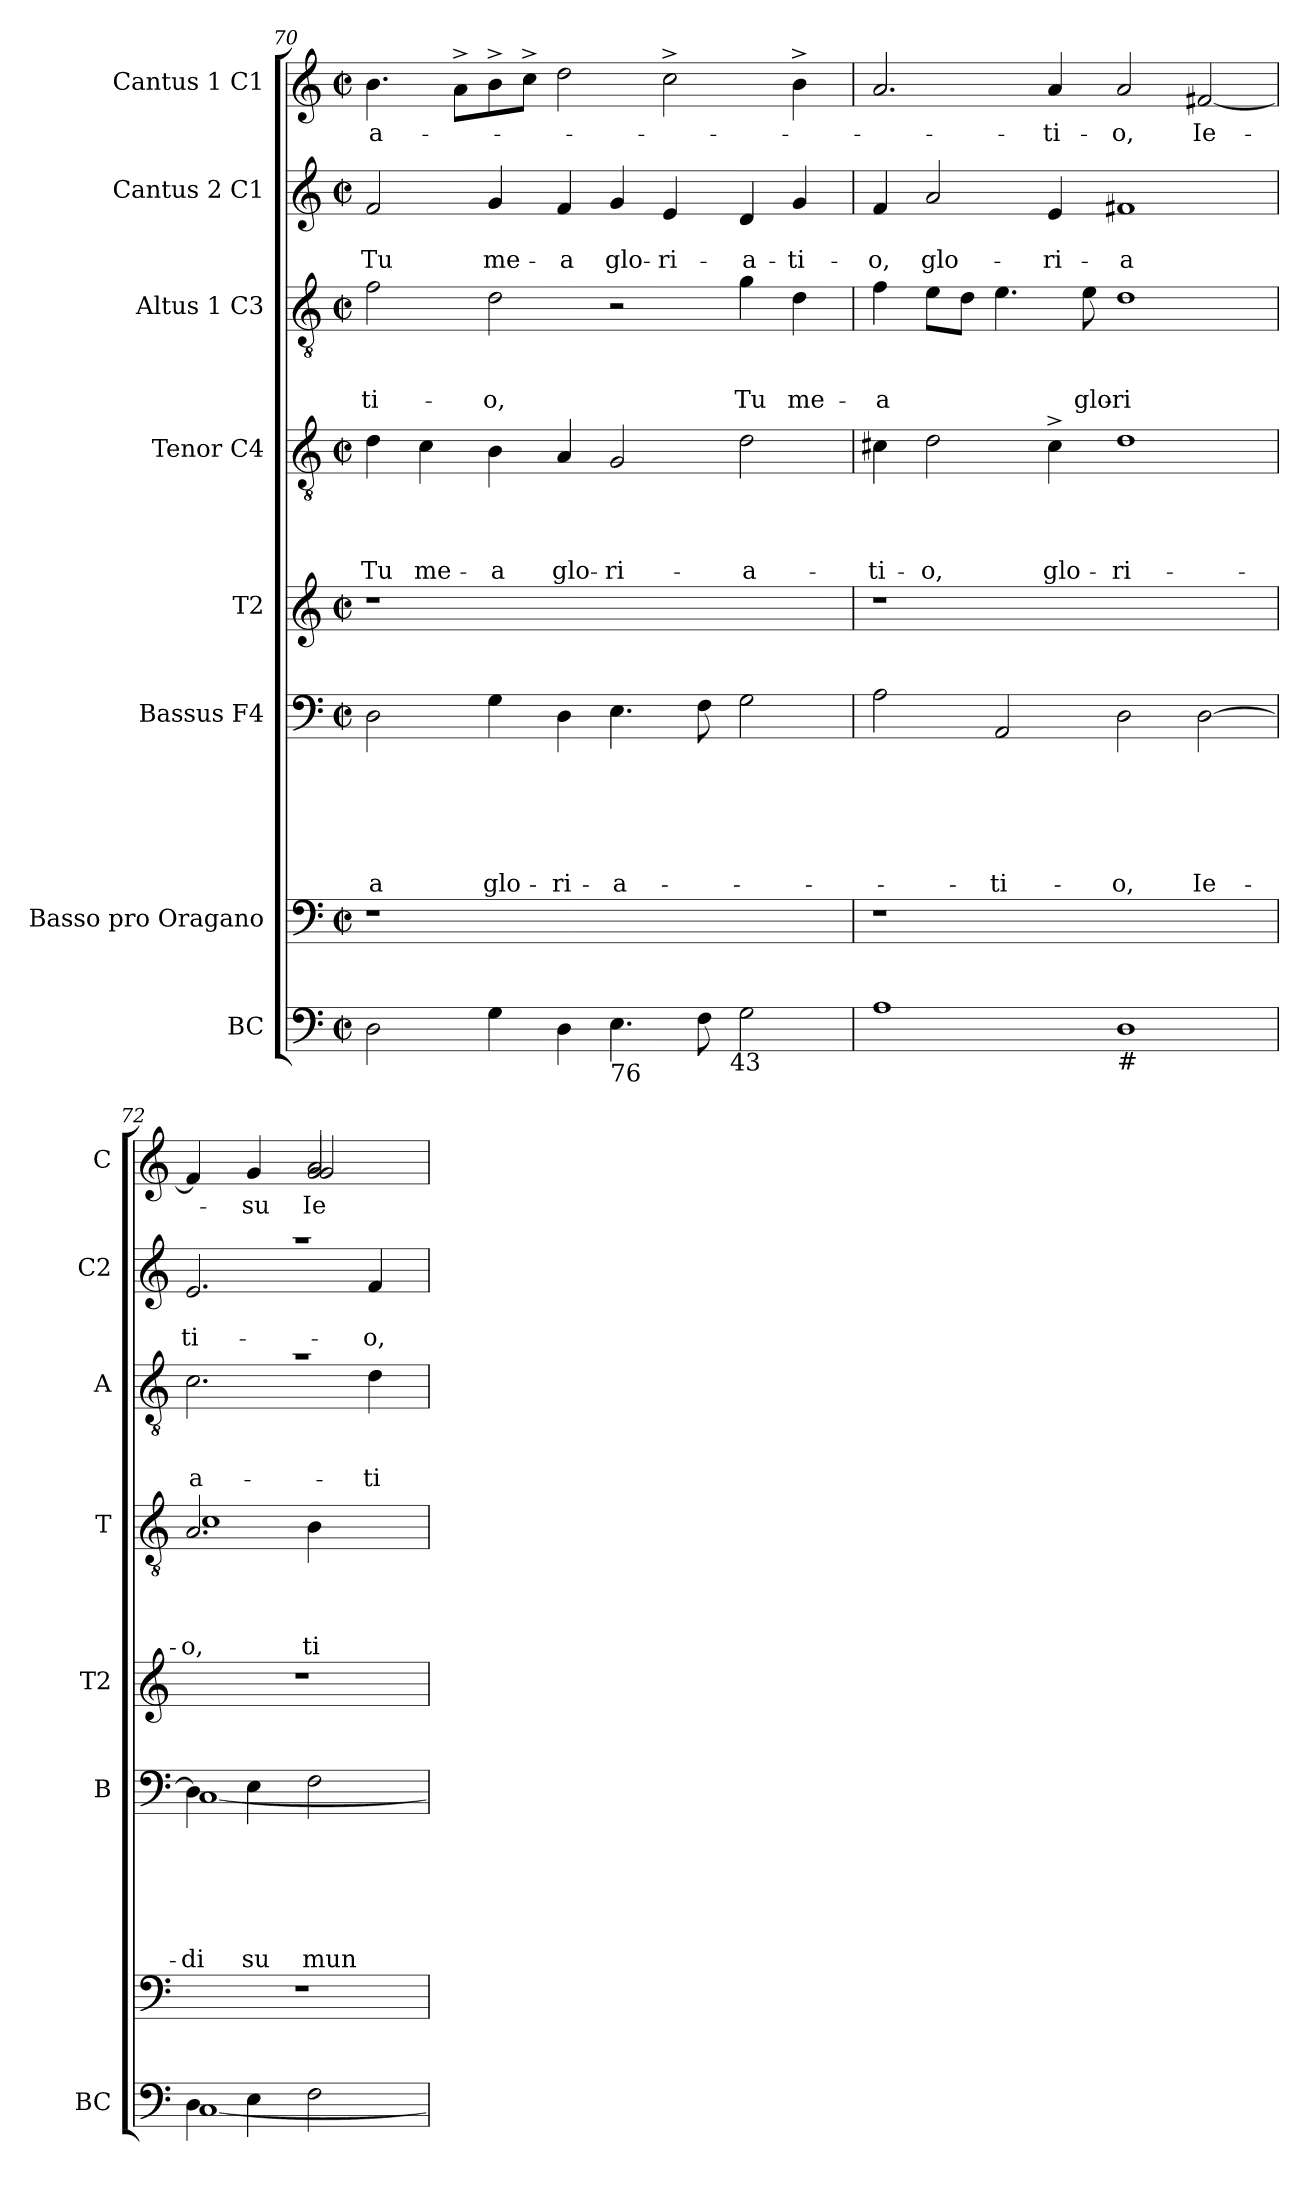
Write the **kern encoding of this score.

**kern	**kern	**kern	**text	**text	**text	**text	**text	**text	**kern	**kern	**text	**text	**text	**text	**kern	**text	**text	**text	**kern	**text	**text	**kern	**text
*part8	*part7	*part6	*part6	*part6	*part6	*part6	*part6	*part6	*part5	*part4	*part4	*part4	*part4	*part4	*part3	*part3	*part3	*part3	*part2	*part2	*part2	*part1	*part1
*staff8	*staff7	*staff6	*staff6	*staff6	*staff6	*staff6	*staff6	*staff6	*staff5	*staff4	*staff4	*staff4	*staff4	*staff4	*staff3	*staff3	*staff3	*staff3	*staff2	*staff2	*staff2	*staff1	*staff1
*I"BC	*I"Basso pro Oragano	*I"Bassus F4	*	*	*	*	*	*	*I"T2	*I"Tenor C4	*	*	*	*	*I"Altus 1 C3	*	*	*	*I"Cantus 2 C1	*	*	*I"Cantus 1 C1	*
*I'BC	*	*I'B	*	*	*	*	*	*	*I'T2	*I'T	*	*	*	*	*I'A	*	*	*	*I'C2	*	*	*I'C	*
*clefF4	*clefF4	*clefF4	*	*	*	*	*	*	*clefG2	*clefGv2	*	*	*	*	*clefGv2	*	*	*	*clefG2	*	*	*clefG2	*
*	*ITrd7c12	*	*	*	*	*	*	*	*	*	*	*	*	*	*	*	*	*	*	*	*	*	*
*k[]	*k[]	*k[]	*	*	*	*	*	*	*k[]	*k[]	*	*	*	*	*k[]	*	*	*	*k[]	*	*	*k[]	*
*C:	*C:	*C:	*	*	*	*	*	*	*C:	*C:	*	*	*	*	*C:	*	*	*	*C:	*	*	*C:	*
*M2/2	*M2/2	*M2/2	*	*	*	*	*	*	*M2/2	*M2/2	*	*	*	*	*M2/2	*	*	*	*M2/2	*	*	*M2/2	*
*met(c|)	*met(c|)	*met(c|)	*	*	*	*	*	*	*met(c|)	*met(c|)	*	*	*	*	*met(c|)	*	*	*	*met(c|)	*	*	*met(c|)	*
=70	=70	=70	=70	=70	=70	=70	=70	=70	=70	=70	=70	=70	=70	=70	=70	=70	=70	=70	=70	=70	=70	=70	=70
!	!	!	!	!	!	!	!	!LO:LY:b	!	!	!	!	!	!LO:LY:b	!	!	!	!LO:LY:b	!	!	!LO:LY:b	!	!LO:LY:b
*^	*	*	*	*	*	*	*	*	*	*	*	*	*	*	*	*	*	*	*	*	*	*	*
2D\	1ryy	1r	2D\	.	.	.	.	.	-a	1r	4d\	.	.	.	Tu	2f\	.	.	-ti-	2f/	.	Tu	4.b\	-a-
!	!	!	!	!	!	!	!	!	!	!	!	!	!	!	!LO:LY:b:rj	!	!	!	!	!	!	!	!	!
.	.	.	.	.	.	.	.	.	.	.	4c\	.	.	.	me-	.	.	.	.	.	.	.	.	.
.	.	.	.	.	.	.	.	.	.	.	.	.	.	.	.	.	.	.	.	.	.	.	8a^>\L	.
!	!	!	!	!	!	!	!	!	!LO:LY:b	!	!	!	!	!	!LO:LY:b	!	!	!	!LO:LY:b	!	!	!LO:LY:b	!	!
4G\	.	.	4G\	.	.	.	.	.	glo-	.	4B\	.	.	.	-a	2d\	.	.	-o,	4g/	.	me-	8b^>\	.
.	.	.	.	.	.	.	.	.	.	.	.	.	.	.	.	.	.	.	.	.	.	.	8cc^>\J	.
!	!	!	!	!	!	!	!	!	!LO:LY:b	!	!	!	!	!	!LO:LY:b	!	!	!	!	!	!	!LO:LY:b	!	!
4D\	.	.	4D\	.	.	.	.	.	-ri-	.	4A/	.	.	.	glo-	.	.	.	.	4f/	.	-a	2dd\	.
!LO:TX:b:t=76	!	!	!	!	!	!	!	!	!	!	!	!	!	!	!	!	!	!	!	!	!	!	!	!
!	!	!	!	!	!	!	!	!	!LO:LY:b	!	!	!	!	!	!LO:LY:b	!	!	!	!	!	!	!LO:LY:b	!	!
4.E\	4ryy	1ryy	4.E\	.	.	.	.	.	-a-	1ryy	2G/	.	.	.	-ri-	2r	.	.	.	4g/	.	glo-	.	.
!	!	!	!	!	!	!	!	!	!	!	!	!	!	!	!	!	!	!	!	!	!	!LO:LY:b	!	!
.	8...ryy	.	.	.	.	.	.	.	.	.	.	.	.	.	.	.	.	.	.	4e/	.	-ri-	2cc^>\	.
8F\	.	.	8F\	.	.	.	.	.	.	.	.	.	.	.	.	.	.	.	.	.	.	.	.	.
!	!LO:TX:b:t=43	!	!	!	!	!	!	!	!	!	!	!	!	!	!	!	!	!	!	!	!	!	!	!
.	2ryy	.	.	.	.	.	.	.	.	.	.	.	.	.	.	.	.	.	.	.	.	.	.	.
!	!	!	!	!	!	!	!	!	!	!	!	!	!	!	!LO:LY:b	!	!	!	!LO:LY:b	!	!	!LO:LY:b	!	!
2G\	.	.	2G\	.	.	.	.	.	.	.	2d\	.	.	.	-a-	4g\	.	.	Tu	4d/	.	-a-	.	.
!	!	!	!	!	!	!	!	!	!	!	!	!	!	!	!	!	!	!	!LO:LY:b:rj	!	!	!LO:LY:b	!	!
.	.	.	.	.	.	.	.	.	.	.	.	.	.	.	.	4d\	.	.	me-	4g/	.	-ti-	4b^>\	.
.	64ryy	.	.	.	.	.	.	.	.	.	.	.	.	.	.	.	.	.	.	.	.	.	.	.
=71	=71	=71	=71	=71	=71	=71	=71	=71	=71	=71	=71	=71	=71	=71	=71	=71	=71	=71	=71	=71	=71	=71	=71	=71
!	!	!	!	!	!	!	!	!	!	!	!	!	!	!	!LO:LY:b	!	!	!	!LO:LY:b	!	!	!LO:LY:b	!	!
*v	*v	*	*	*	*	*	*	*	*	*	*	*	*	*	*	*	*	*	*	*	*	*	*	*
1A	1r	2A\	.	.	.	.	.	.	1r	4c#X\	.	.	.	-ti-	4f\	.	.	-a	4f/	.	-o,	2.a/	.
!	!	!	!	!	!	!	!	!	!	!	!	!	!	!LO:LY:b	!	!	!	!	!	!	!LO:LY:b	!	!
.	.	.	.	.	.	.	.	.	.	2d\	.	.	.	-o,	8e\L	.	.	.	2a/	.	glo-	.	.
.	.	.	.	.	.	.	.	.	.	.	.	.	.	.	8d\J	.	.	.	.	.	.	.	.
!	!	!	!	!	!	!	!	!LO:LY:b	!	!	!	!	!	!	!	!	!	!	!	!	!	!	!
.	.	2AA/	.	.	.	.	.	-ti-	.	.	.	.	.	.	4.e\	.	.	.	.	.	.	.	.
!	!	!	!	!	!	!	!	!	!	!	!	!	!	!LO:LY:b	!	!	!	!	!	!	!LO:LY:b	!	!LO:LY:b
.	.	.	.	.	.	.	.	.	.	4c#^>\	.	.	.	glo-	.	.	.	.	4e/	.	-ri-	4a/	-ti-
!	!	!	!	!	!	!	!	!	!	!	!	!	!	!	!	!	!	!LO:LY:b	!	!	!	!	!
.	.	.	.	.	.	.	.	.	.	.	.	.	.	.	8e\	.	.	glo-	.	.	.	.	.
!LO:TX:b:t=#	!	!	!	!	!	!	!	!	!	!	!	!	!	!	!	!	!	!	!	!	!	!	!
!	!	!	!	!	!	!	!	!LO:LY:b	!	!	!	!	!	!LO:LY:b	!	!	!	!LO:LY:b:rj	!	!	!LO:LY:b	!	!LO:LY:b
1D	1ryy	2D\	.	.	.	.	.	-o,	1ryy	1d	.	.	.	-ri-	1d	.	.	-ri-	1f#X	.	-a-	2a/	-o,
!	!	!	!	!	!	!	!	!LO:LY:b	!	!	!	!	!	!	!	!	!	!	!	!	!	!	!LO:LY:b
.	.	[<2D\	.	.	.	.	.	Ie-	.	.	.	.	.	.	.	.	.	.	.	.	.	[<2f#X/	Ie-
!!LO:LB:g=z
=72	=72	=72	=72	=72	=72	=72	=72	=72	=72	=72	=72	=72	=72	=72	=72	=72	=72	=72	=72	=72	=72	=72	=72
*^	*	*^	*	*	*	*	*	*	*	*	*	*	*	*	*	*	*	*	*	*	*	*	*
!	!	!	!	!	!	!	!	!	!	!	!	!	!	!	!	!	!	!	!	!	!	!	!	!LO:TX:a:t=1 7	!
!	!	!	!	!	!	!	!	!	!	!LO:LY:b	!	!	!	!	!	!LO:LY:b	!	!	!	!	!	!	!	!	!
*	*	*	*	*	*	*	*	*	*	*	*	*^	*	*	*	*	*	*	*	*	*	*	*	*	*
*	*	*	*	*	*	*	*	*	*	*	*	*	*^	*	*	*	*	*	*	*	*	*	*	*	*	*
!	!	!	!	!	!	!	!	!	!	!	!	!	!	!	!	!	!	!LO:LY:b	!	!	!	!LO:LY:b	!	!	!LO:LY:b	!	!
*	*	*	*	*	*	*	*	*	*	*	*	*	*	*	*	*	*	*	*^	*	*	*	*^	*	*	*^	*
*	*	*	*	*	*	*	*	*	*	*	*	*	*	*	*	*	*	*	*	*	*	*	*	*	*	*	*	*	*^	*
4D\	[<1C	1r	4D\]	[<1C	.	.	.	.	.	-di	1r	2.A/	2ryy	1c	.	.	.	-o,	1ra	2.c\	.	.	-a-	1raa	2.e/	.	-ti-	4f#/]	2ryy	2ryy	.
!	!	!	!	!	!	!	!	!	!	!LO:LY:b	!	!	!	!	!	!	!	!	!	!	!	!	!	!	!	!	!	!	!	!	!LO:LY:b
4E\	.	.	4E\	.	.	.	.	.	.	-su	.	.	.	.	.	.	.	.	.	.	.	.	.	.	.	.	.	4g/	.	.	-su
!	!	!	!	!	!	!	!	!	!	!LO:LY:b	!	!	!	!	!	!	!	!LO:LY:b	!	!	!	!	!	!	!	!	!	!	!	!	!LO:LY:b
!	!	!	!	!	!	!	!	!	!	!	!	!	!	!	!	!	!	!	!	!	!	!	!	!	!	!	!	!	!	!	!LO:LY:b
!	!	!	!	!	!	!	!	!	!	!	!	!	!	!	!	!	!	!	!	!	!	!	!	!	!	!	!	!	!	!	!LO:LY:b
2F\	.	.	2F\	.	.	.	.	.	.	mun-	.	.	4B\	.	.	.	.	-ti-	.	.	.	.	.	.	.	.	.	2a/	2g/	2g/	Ie-
!	!	!	!	!	!	!	!	!	!	!	!	!	!	!	!	!	!	!	!	!	!	!	!LO:LY:b	!	!	!	!LO:LY:b	!	!	!	!
.	.	.	.	.	.	.	.	.	.	.	.	4ryy	4ryy	.	.	.	.	.	.	4d\	.	.	-ti-	.	4f/	.	-o,	.	.	.	.
*	*	*	*	*	*	*	*	*	*	*	*	*v	*v	*v	*	*	*	*	*	*	*	*	*	*v	*v	*	*	*v	*v	*v	*
*v	*v	*	*v	*v	*	*	*	*	*	*	*	*	*	*	*	*	*v	*v	*	*	*	*	*	*	*	*
=	=	=	=	=	=	=	=	=	=	=	=	=	=	=	=	=	=	=	=	=	=	=	=
*-	*-	*-	*-	*-	*-	*-	*-	*-	*-	*-	*-	*-	*-	*-	*-	*-	*-	*-	*-	*-	*-	*-	*-
